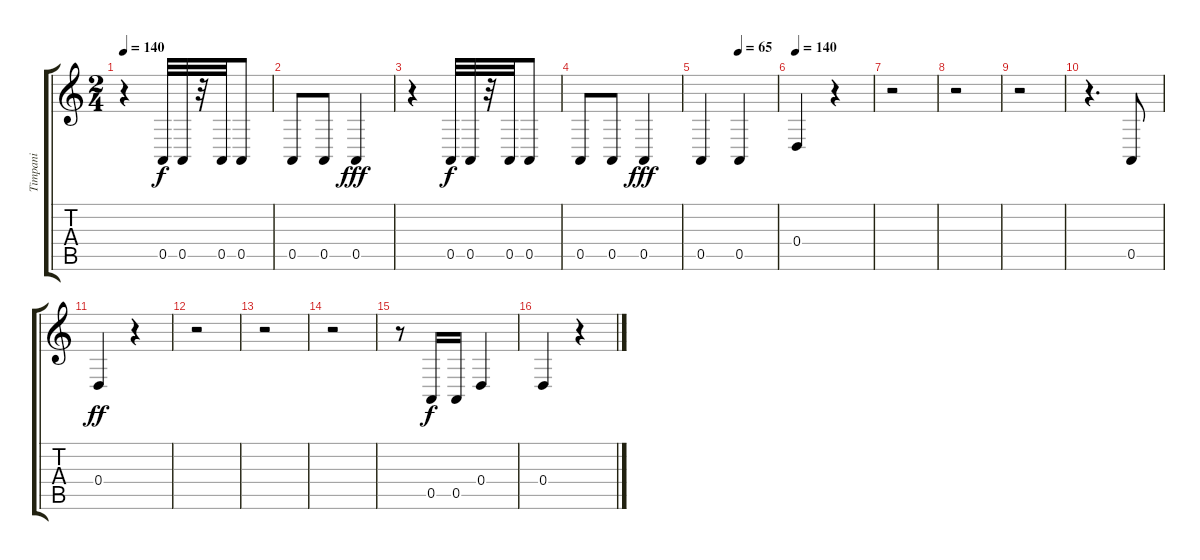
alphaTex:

\track ("Timpani" "Timpani") {instrument timpani}
\staff {score tabs}
\tuning (E4 B3 G3 D3 A2 E2) {hide}
\ts (2 4)
\tempo 140
\clef g2
\ks c
r.4{dy f} 0.5.32 0.5.32 r.32 0.5.32 0.5.8 |
0.5.8 0.5.8 0.5.4{dy fff} |
r.4 0.5.32{dy f} 0.5.32 r.32 0.5.32 0.5.8 |
0.5.8 0.5.8 0.5.4{dy fff} |
\tempo (65 0.5)
0.5.4 0.5.4 |
\tempo 140
0.4.4 r.4 |
r.2 |
r.2 |
r.2 |
r.4{d} 0.5.8 |
0.4.4{dy ff} r.4 |
r.2 |
r.2 |
r.2 |
r.8 0.5.16{dy f} 0.5.16 0.4.4 |
0.4.4 r.4
